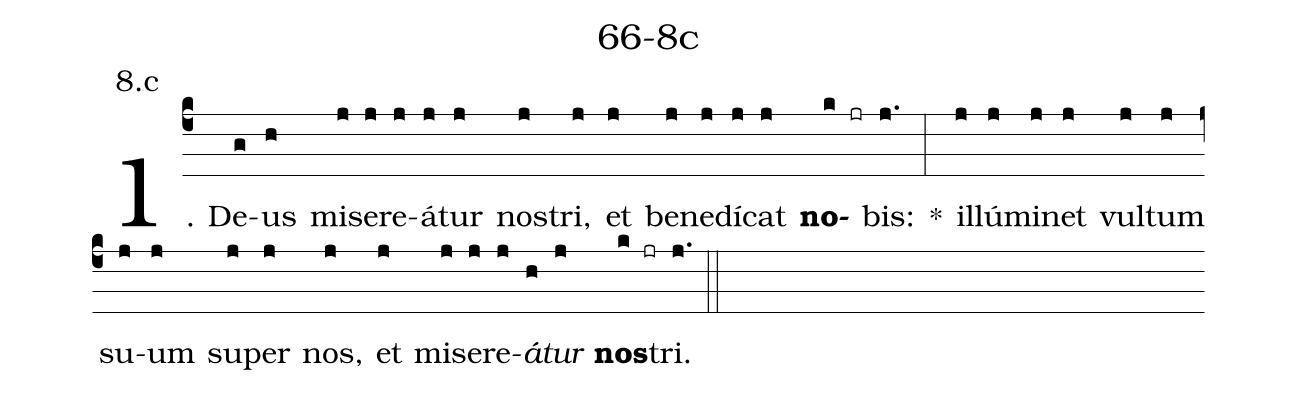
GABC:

name: 66-8c;
annotation: 8.c;
%%
(c4)1. De(g)us(h) mi(j)se(j)re(j)á(j)tur(j) nos(j)tri,(j) et(j) be(j)ne(j)dí(j)cat(j) <b>no</b>(k jr)bis:(j.) *(:) il(j)lú(j)mi(j)net(j) vul(j)tum(j) su(j)um(j) su(j)per(j) nos,(j) et(j) mi(j)se(j)re(j)<i>á</i>(h)<i>tur</i>(j) <b>nos</b>(k jr)tri.(j.) (::)
